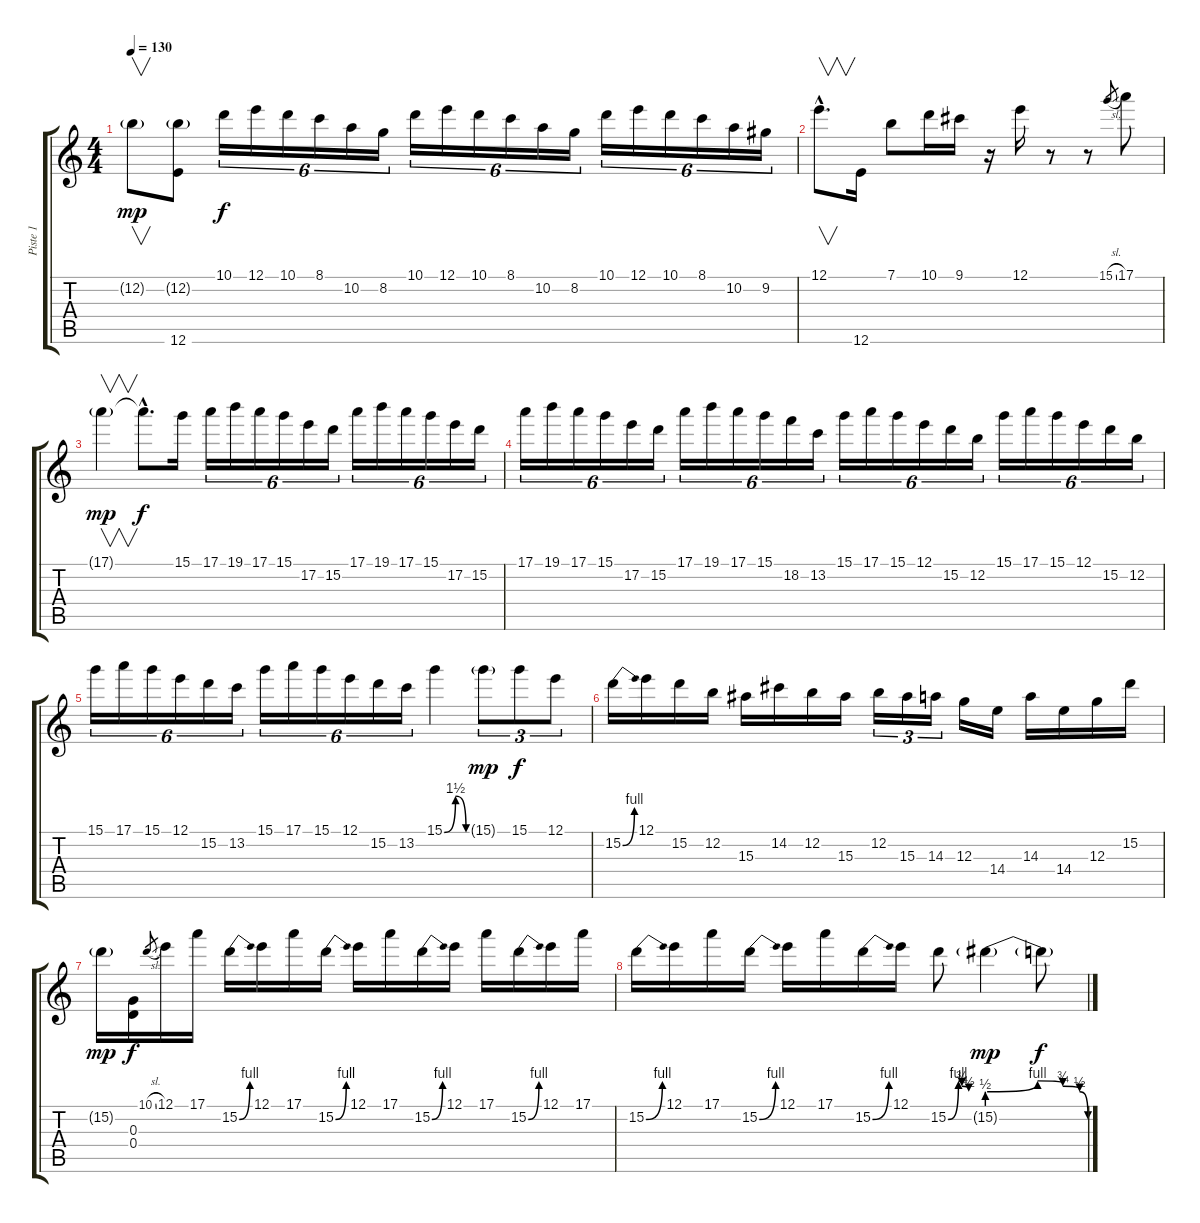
\track ("Piste 1" "Piste 1") {instrument overdrivenguitar}
\staff {score tabs}
\tuning (E4 B3 G3 D3 A2 E2) {hide}
\ts (4 4)
\tempo 130
\clef g2
\ks c
12.2{g}.8{v dy mp} (12.2{g} 12.6).8 10.1.16{tu (6 4) dy f} 12.1.16{tu (6 4)} 10.1.16{tu (6 4)} 8.1.16{tu (6 4)} 10.2.16{tu (6 4)} 8.2.16{tu (6 4)} 10.1.16{tu (6 4)} 12.1.16{tu (6 4)} 10.1.16{tu (6 4)} 8.1.16{tu (6 4)} 10.2.16{tu (6 4)} 8.2.16{tu (6 4)} 10.1.16{tu (6 4)} 12.1.16{tu (6 4)} 10.1.16{tu (6 4)} 8.1.16{tu (6 4)} 10.2.16{tu (6 4)} 9.2.16{tu (6 4)} |
12.1{hac}.8{v d} 12.6.16 7.1.8 10.1.16 9.1.16 r.16 12.1.16 r.8 r.8 15.1{sl}.8{gr} 17.1.8 |
17.1{g}.4{v dy mp} 17.1{hac t}.8{d dy f} 15.1.16 17.1.16{tu (6 4)} 19.1.16{tu (6 4)} 17.1.16{tu (6 4)} 15.1.16{tu (6 4)} 17.2.16{tu (6 4)} 15.2.16{tu (6 4)} 17.1.16{tu (6 4)} 19.1.16{tu (6 4)} 17.1.16{tu (6 4)} 15.1.16{tu (6 4)} 17.2.16{tu (6 4)} 15.2.16{tu (6 4)} |
17.1.16{tu (6 4)} 19.1.16{tu (6 4)} 17.1.16{tu (6 4)} 15.1.16{tu (6 4)} 17.2.16{tu (6 4)} 15.2.16{tu (6 4)} 17.1.16{tu (6 4)} 19.1.16{tu (6 4)} 17.1.16{tu (6 4)} 15.1.16{tu (6 4)} 18.2.16{tu (6 4)} 13.2.16{tu (6 4)} 15.1.16{tu (6 4)} 17.1.16{tu (6 4)} 15.1.16{tu (6 4)} 12.1.16{tu (6 4)} 15.2.16{tu (6 4)} 12.2.16{tu (6 4)} 15.1.16{tu (6 4)} 17.1.16{tu (6 4)} 15.1.16{tu (6 4)} 12.1.16{tu (6 4)} 15.2.16{tu (6 4)} 12.2.16{tu (6 4)} |
15.1.16{tu (6 4)} 17.1.16{tu (6 4)} 15.1.16{tu (6 4)} 12.1.16{tu (6 4)} 15.2.16{tu (6 4)} 13.2.16{tu (6 4)} 15.1.16{tu (6 4)} 17.1.16{tu (6 4)} 15.1.16{tu (6 4)} 12.1.16{tu (6 4)} 15.2.16{tu (6 4)} 13.2.16{tu (6 4)} 15.1{be (custom 0 0 30 6 58 0 60 0)}.4 15.1{g}.8{tu (3 2) dy mp} 15.1.8{tu (3 2) dy f} 12.1.8{tu (3 2)} |
15.2{be (bend 0 0 60 4)}.16 12.1.16 15.2.16 12.2.16 15.3.16 14.2.16 12.2.16 15.3.16 12.2.16{tu (3 2)} 15.3.16{tu (3 2)} 14.3.16{tu (3 2)} 12.3.16 14.4.16 14.3.16 14.4.16 12.3.16 15.2.16 |
15.2{g}.16{dy mp} (0.3 0.4).16{dy f} 10.1{sl}.8{gr} 12.1.16 17.1.16 15.2{be (bend 0 0 60 4)}.16 12.1.16 17.1.16 15.2{be (bend 0 0 60 4)}.16 12.1.16 17.1.16 15.2{be (bend 0 0 60 4)}.16 12.1.16 17.1.16 15.2{be (bend 0 0 60 4)}.16 12.1.16 17.1.16 |
15.2{be (bend 0 0 60 4)}.16 12.1.16 17.1.16 15.2{be (bend 0 0 60 4)}.16 12.1.16 17.1.16 15.2{be (bend 0 0 60 4)}.16 12.1.16 15.2{be (custom 0 0 30 4 40 3 60 2)}.8 15.2{be (custom 0 2 30 4 45 3 55 2 60 0) g}.4{dy mp} 15.2{t}.8{dy f}
